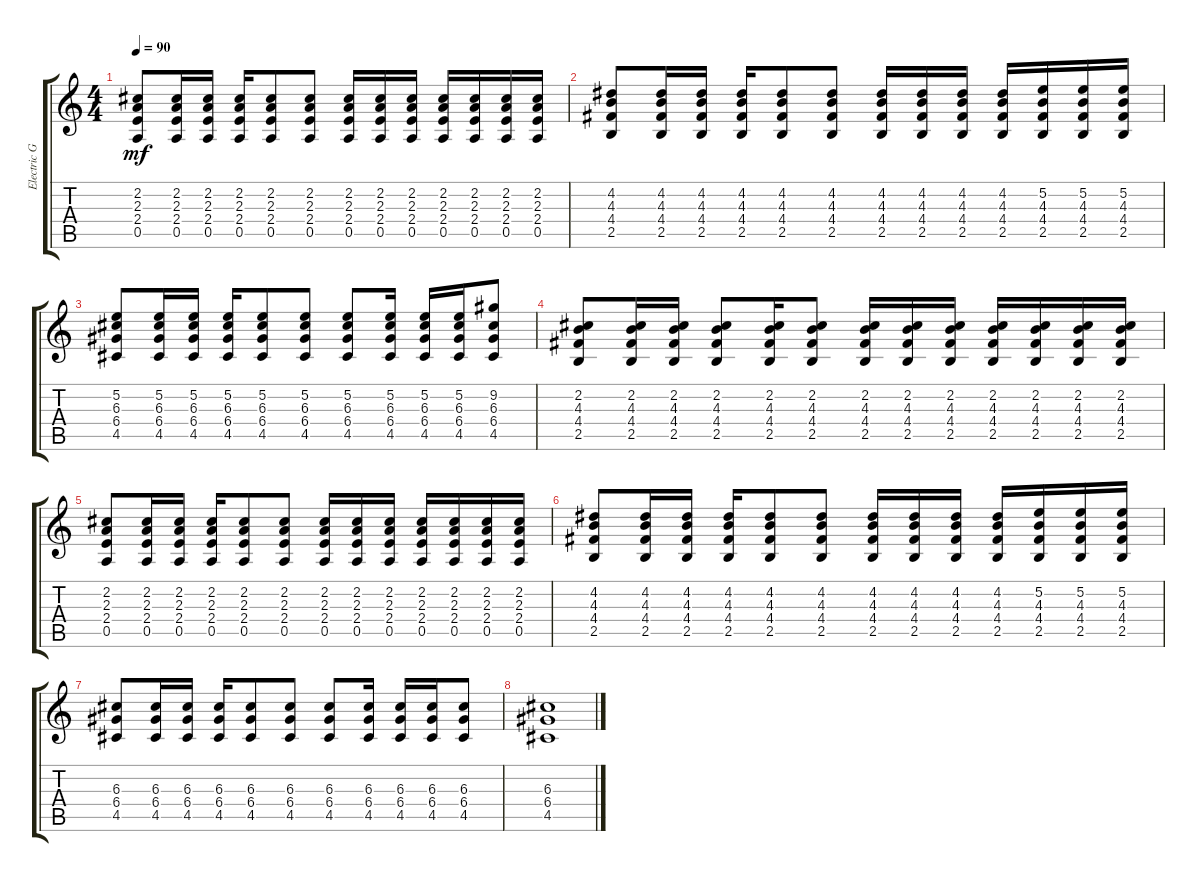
\track ("Electric Guitar 1" "Electric G") {instrument distortionguitar}
\staff {score tabs}
\tuning (E4 B3 G3 D3 A2 E2) {hide}
\ts (4 4)
\tempo 90
\clef g2
\ks c
(2.2 2.3 2.4 0.5).8{dy mf} (2.2 2.3 2.4 0.5).16 (2.2 2.3 2.4 0.5).16 (2.2 2.3 2.4 0.5).16 (2.2 2.3 2.4 0.5).8 (2.2 2.3 2.4 0.5).8 (2.2 2.3 2.4 0.5).16 (2.2 2.3 2.4 0.5).16 (2.2 2.3 2.4 0.5).16 (2.2 2.3 2.4 0.5).16 (2.2 2.3 2.4 0.5).16 (2.2 2.3 2.4 0.5).16 (2.2 2.3 2.4 0.5).16 |
(4.2 4.3 4.4 2.5).8 (4.2 4.3 4.4 2.5).16 (4.2 4.3 4.4 2.5).16 (4.2 4.3 4.4 2.5).16 (4.2 4.3 4.4 2.5).8 (4.2 4.3 4.4 2.5).8 (4.2 4.3 4.4 2.5).16 (4.2 4.3 4.4 2.5).16 (4.2 4.3 4.4 2.5).16 (4.2 4.3 4.4 2.5).16 (5.2 4.3 4.4 2.5).16 (5.2 4.3 4.4 2.5).16 (5.2 4.3 4.4 2.5).16 |
(5.2 6.3 6.4 4.5).8 (5.2 6.3 6.4 4.5).16 (5.2 6.3 6.4 4.5).16 (5.2 6.3 6.4 4.5).16 (5.2 6.3 6.4 4.5).8 (5.2 6.3 6.4 4.5).8 (5.2 6.3 6.4 4.5).8 (5.2 6.3 6.4 4.5).16 (5.2 6.3 6.4 4.5).16 (5.2 6.3 6.4 4.5).16 (9.2 6.3 6.4 4.5).8 |
(2.2 4.3 4.4 2.5).8 (2.2 4.3 4.4 2.5).16 (2.2 4.3 4.4 2.5).16 (2.2 4.3 4.4 2.5).8 (2.2 4.3 4.4 2.5).16 (2.2 4.3 4.4 2.5).8 (2.2 4.3 4.4 2.5).16 (2.2 4.3 4.4 2.5).16 (2.2 4.3 4.4 2.5).16 (2.2 4.3 4.4 2.5).16 (2.2 4.3 4.4 2.5).16 (2.2 4.3 4.4 2.5).16 (2.2 4.3 4.4 2.5).16 |
(2.2 2.3 2.4 0.5).8 (2.2 2.3 2.4 0.5).16 (2.2 2.3 2.4 0.5).16 (2.2 2.3 2.4 0.5).16 (2.2 2.3 2.4 0.5).8 (2.2 2.3 2.4 0.5).8 (2.2 2.3 2.4 0.5).16 (2.2 2.3 2.4 0.5).16 (2.2 2.3 2.4 0.5).16 (2.2 2.3 2.4 0.5).16 (2.2 2.3 2.4 0.5).16 (2.2 2.3 2.4 0.5).16 (2.2 2.3 2.4 0.5).16 |
(4.2 4.3 4.4 2.5).8 (4.2 4.3 4.4 2.5).16 (4.2 4.3 4.4 2.5).16 (4.2 4.3 4.4 2.5).16 (4.2 4.3 4.4 2.5).8 (4.2 4.3 4.4 2.5).8 (4.2 4.3 4.4 2.5).16 (4.2 4.3 4.4 2.5).16 (4.2 4.3 4.4 2.5).16 (4.2 4.3 4.4 2.5).16 (5.2 4.3 4.4 2.5).16 (5.2 4.3 4.4 2.5).16 (5.2 4.3 4.4 2.5).16 |
(6.3 6.4 4.5).8 (6.3 6.4 4.5).16 (6.3 6.4 4.5).16 (6.3 6.4 4.5).16 (6.3 6.4 4.5).8 (6.3 6.4 4.5).8 (6.3 6.4 4.5).8 (6.3 6.4 4.5).16 (6.3 6.4 4.5).16 (6.3 6.4 4.5).16 (6.3 6.4 4.5).8 |
(6.3 6.4 4.5).1
